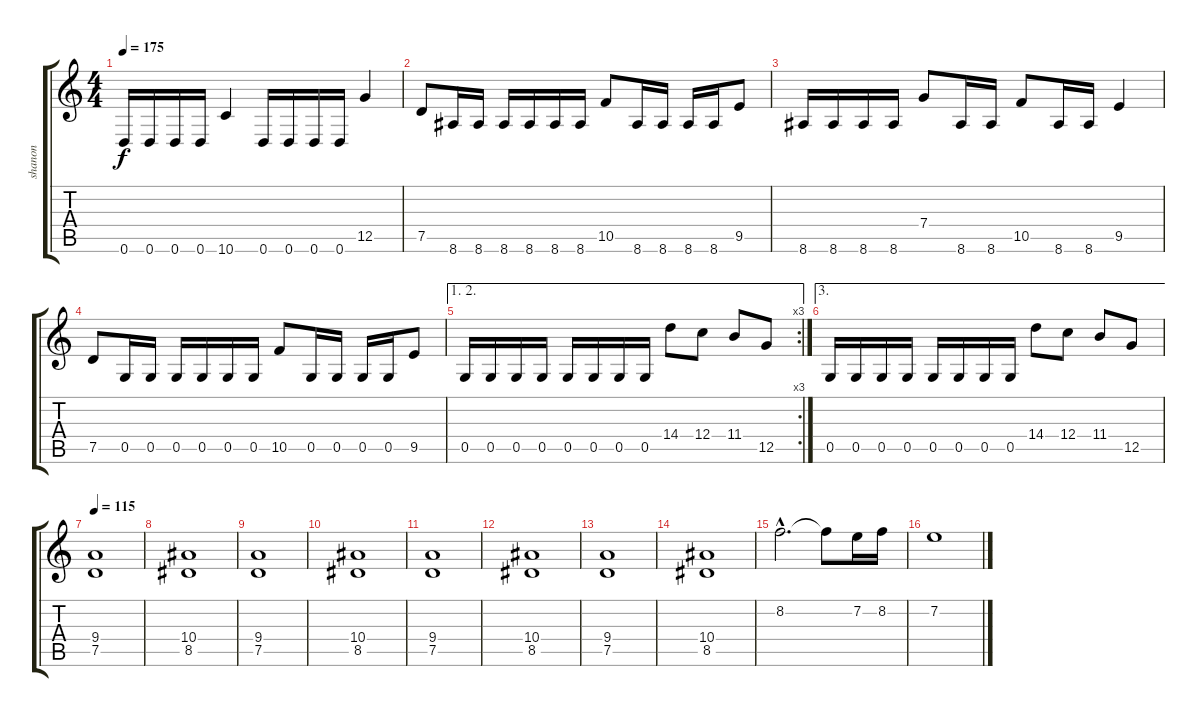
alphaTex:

\track ("shanon" "shanon") {instrument distortionguitar}
\staff {score tabs}
\tuning (D4 A3 F3 C3 G2 D2) {hide}
\ts (4 4)
\tempo 175
\clef g2
\ks c
0.6.16{dy f} 0.6.16 0.6.16 0.6.16 10.6.4 0.6.16 0.6.16 0.6.16 0.6.16 12.5.4 |
7.5.8 8.6.16 8.6.16 8.6.16 8.6.16 8.6.16 8.6.16 10.5.8 8.6.16 8.6.16 8.6.16 8.6.16 9.5.8 |
8.6.16 8.6.16 8.6.16 8.6.16 7.4.8 8.6.16 8.6.16 10.5.8 8.6.16 8.6.16 9.5.4 |
7.5.8 0.5.16 0.5.16 0.5.16 0.5.16 0.5.16 0.5.16 10.5.8 0.5.16 0.5.16 0.5.16 0.5.16 9.5.8 |
\ae (1 2)
\rc 3
0.5.16 0.5.16 0.5.16 0.5.16 0.5.16 0.5.16 0.5.16 0.5.16 14.4.8 12.4.8 11.4.8 12.5.8 |
\ae 3
0.5.16 0.5.16 0.5.16 0.5.16 0.5.16 0.5.16 0.5.16 0.5.16 14.4.8 12.4.8 11.4.8 12.5.8 |
\tempo 115
(9.4 7.5).1 |
(10.4 8.5).1 |
(9.4 7.5).1 |
(10.4 8.5).1 |
(9.4 7.5).1 |
(10.4 8.5).1 |
(9.4 7.5).1 |
(10.4 8.5).1 |
8.2{hac}.2{d volume 16} 8.2{t}.8 7.2.16 8.2.16 |
7.2.1
